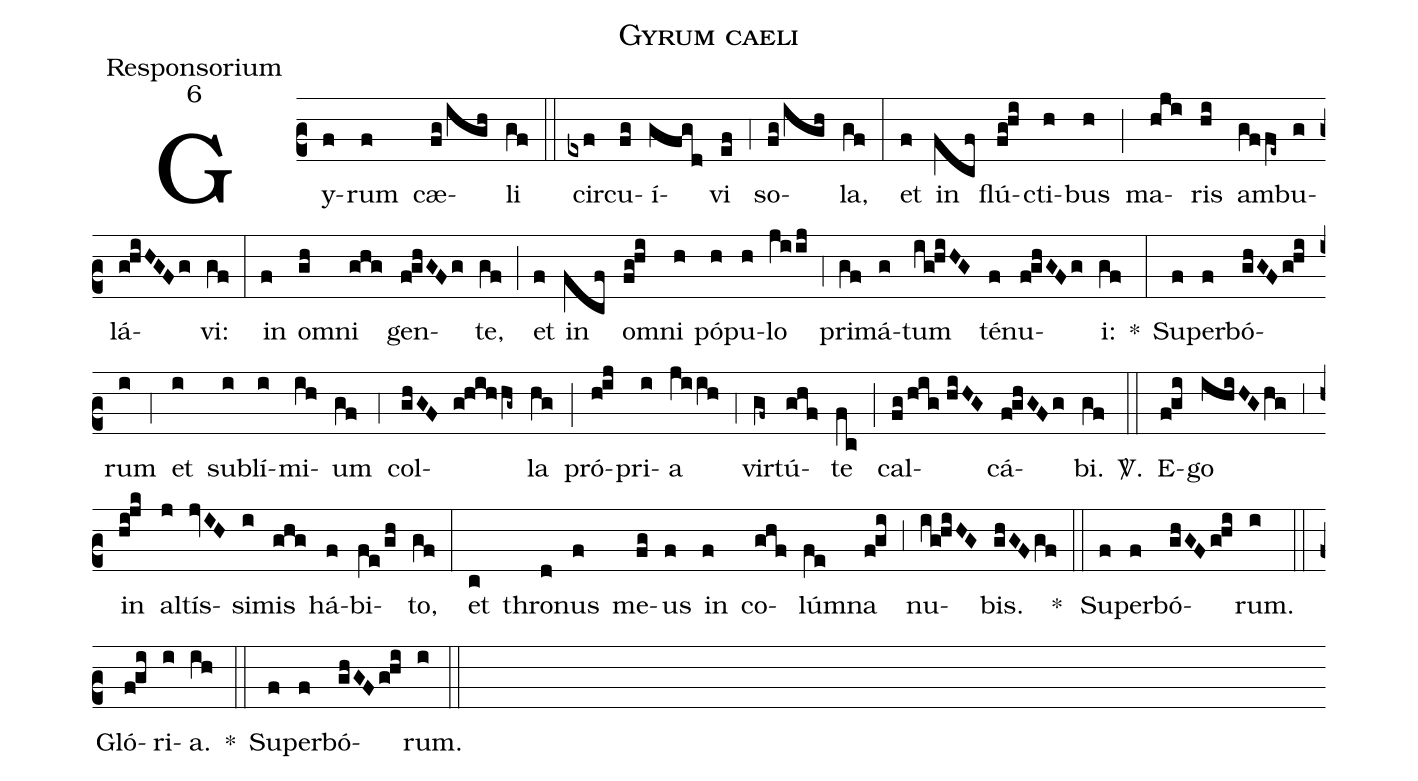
name:Gyrum caeli;
office-part:Responsorium;
mode:6;
%%
(c2) Gy(f)rum(f) cæ(fg/igh)li(gf) (::) cir(exf)cu(fg)í(gfgd)vi(ef) (;4) so(fg/igh)la,(gf) (:) et(f) in(fcf) flú(fg!hi)cti(h)bus(h) (;) ma(hji)ris(hi) am(gffe~)bu(g)lá(g!hiHGFg)vi:(gf) (:) in(f) o(gh)mni(ghg) gen(f!ghGFg)te,(gf) (;) et(f) in(fcf) o(fg!hi)mni(h) pó(h)pu(h)lo(jiij) (;4) pri(gf)má(g)tum(ig!hiHG) té(f)nu(f!ghGFg)i:(gf) *(:) Su(f)per(f)bó(ghGF/g!hi)rum(i) (;4) et(i) su(i)blí(i)mi(ih)um(gf) (;4) col(ghGF g!hihhg~)la(hg) (;) pró(h!ij)pri(i)a(jiih) (;4) vir(gf~)tú(ghf)te(fc) (;) cal(fg/hig//hiHG)cá(f!ghGFg)bi.(gf) <sp>V/</sp>.(::) E(f!gi)go(ihiHG/hg) (;3) in(hi!jk) al(j)tís(jvIH)si(i)mis(ghg) há(f)bi(fe/gh)to,(gf) (:) et(c) thro(d)nus(f) me(fg)us(f) in(f) co(ghf)lú(fe)mna(f!gi) (;3) nu(ig!hiHG)bis.(ghGF/gf) *(::) Su(f)per(f)bó(ghGF/g!hi)rum.(i) (::) Gló(f!gi)ri(i)a.(ih) *(::) Su(f)per(f)bó(ghGF/g!hi)rum.(i) (::)
